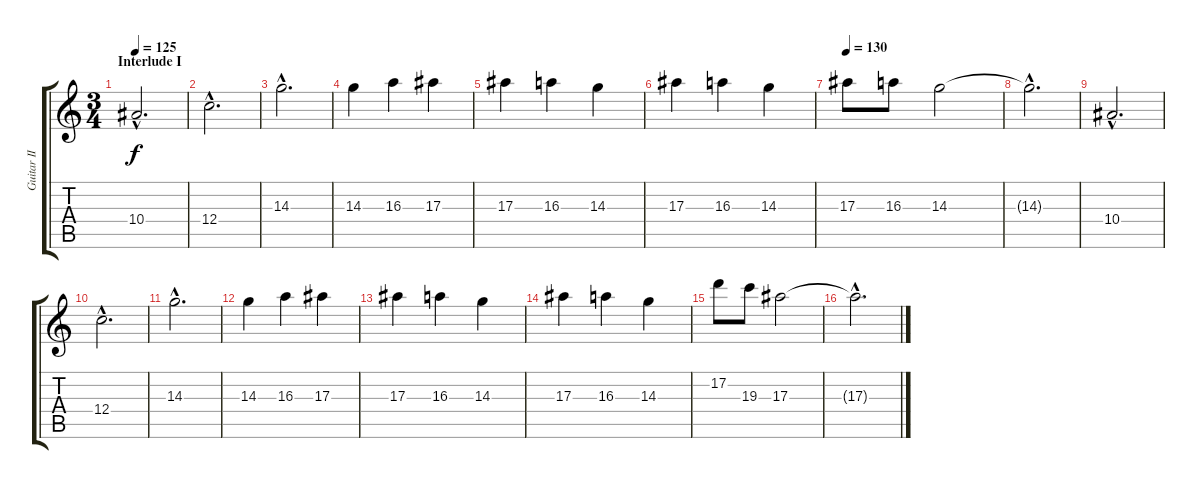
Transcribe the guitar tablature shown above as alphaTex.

\track ("Guitar II" "Guitar II") {instrument distortionguitar}
\staff {score tabs}
\tuning (D4 A3 F3 C3 G2 D2) {hide}
\ts (3 4)
\section ("" "Interlude I")
\tempo 125
\clef g2
\ks c
10.4{hac}.2{d dy f} |
12.4{hac}.2{d} |
14.3{hac}.2{d} |
14.3.4 16.3.4 17.3.4 |
17.3.4 16.3.4 14.3.4 |
17.3.4 16.3.4 14.3.4 |
\tempo 130
17.3.8 16.3.8 14.3.2 |
14.3{hac t}.2{d} |
10.4{hac}.2{d} |
12.4{hac}.2{d} |
14.3{hac}.2{d} |
14.3.4 16.3.4 17.3.4 |
17.3.4 16.3.4 14.3.4 |
17.3.4 16.3.4 14.3.4 |
17.2.8 19.3.8 17.3.2 |
17.3{hac t}.2{d}
